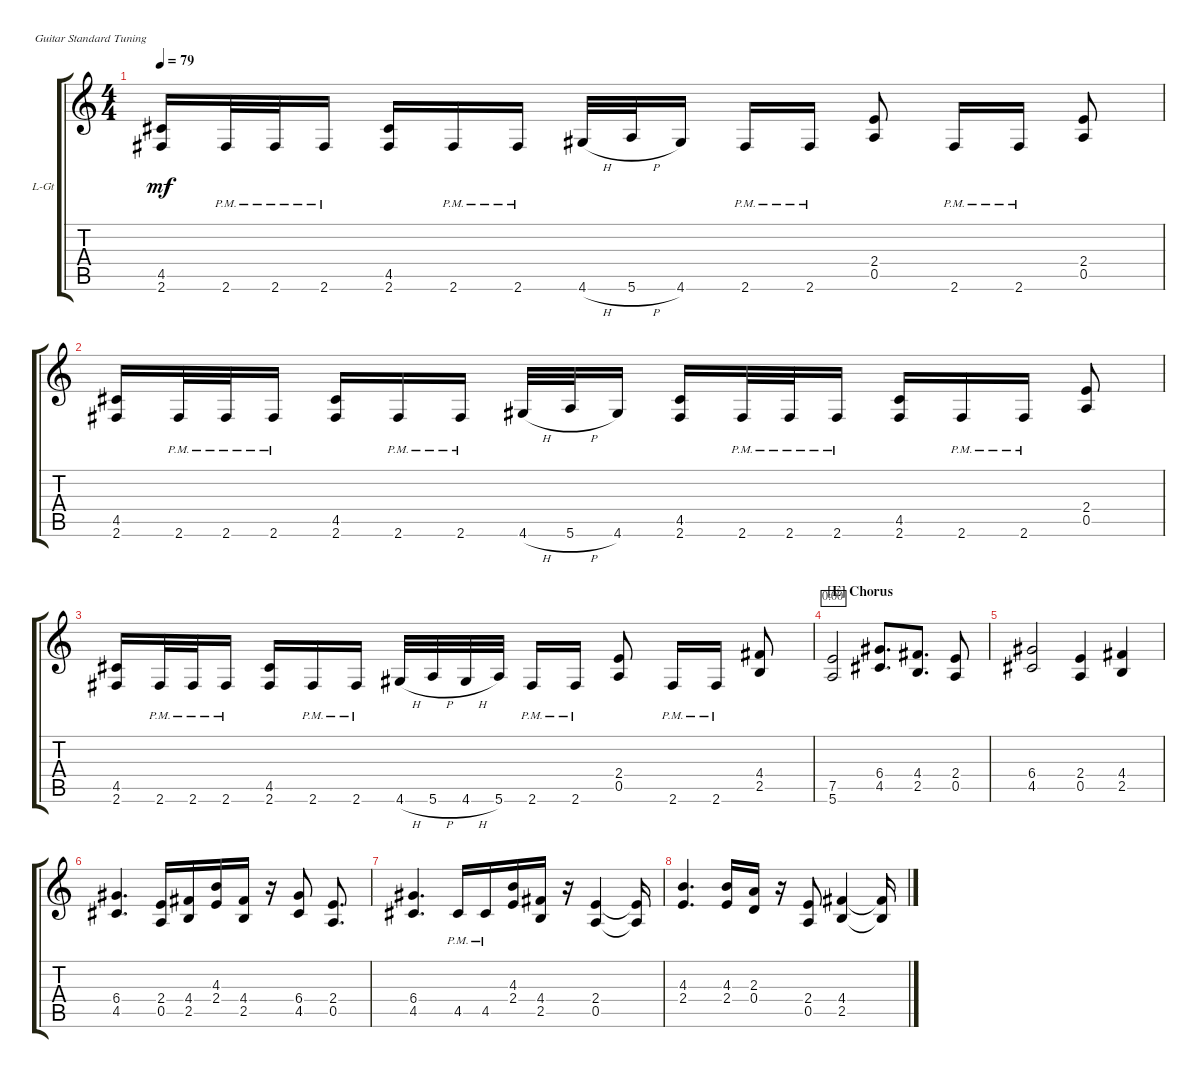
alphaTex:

\defaultSystemsLayout 4
\bracketExtendMode groupsimilarinstruments
\firstSystemTrackNameOrientation horizontal
\otherSystemsTrackNameOrientation horizontal
\track ("Lead Guitar" "L-Gt") {instrument distortionguitar}
\staff {score tabs}
\tuning (E4 B3 G3 D3 A2 E2)
\ts (4 4)
\tempo 79
\clef g2
\ks c
(4.5 2.6).16{dy mf beam merge} 2.6{pm}.32 2.6{pm}.32 2.6{pm}.16{beam split} (4.5 2.6).16{beam merge} 2.6{pm}.16 2.6{pm}.16{beam split} 4.6{h}.32{beam merge} 5.6{h}.32{beam merge} 4.6.16 2.6{pm}.16{beam merge} 2.6{pm}.16{beam split} (0.5 2.4).8{beam split} 2.6{pm}.16 2.6{pm}.16{beam split} (0.5 2.4).8{beam split} |
(4.5 2.6).16{beam merge} 2.6{pm}.32 2.6{pm}.32 2.6{pm}.16{beam split} (4.5 2.6).16{beam merge} 2.6{pm}.16 2.6{pm}.16{beam split} 4.6{h}.32{beam merge} 5.6{h}.32{beam merge} 4.6.16 (4.5 2.6).16{beam merge} 2.6{pm}.32 2.6{pm}.32 2.6{pm}.16{beam split} (4.5 2.6).16{beam merge} 2.6{pm}.16 2.6{pm}.16{beam split} (0.5 2.4).8{beam split} |
(4.5 2.6).16{beam merge} 2.6{pm}.32 2.6{pm}.32 2.6{pm}.16{beam split} (4.5 2.6).16{beam merge} 2.6{pm}.16 2.6{pm}.16{beam split} 4.6{h}.32{beam merge} 5.6{h}.32{beam merge} 4.6{h}.32{beam merge} 5.6.32 2.6{pm}.16{beam merge} 2.6{pm}.16{beam split} (0.5 2.4).8{beam split} 2.6{pm}.16 2.6{pm}.16{beam split} (2.5 4.4).8{beam split} |
\section ("E" "Chorus")
(5.6 7.5).2{timer} (4.5 6.4).8{d} (2.5 4.4).8{d} (0.5 2.4).8 |
(4.5 6.4).2 (0.5 2.4).4 (2.5 4.4).4 |
(4.5 6.4).4{d} (0.5 2.4).16{beam merge} (4.4 2.5).16{beam merge} (2.4 4.3).16{beam merge} (2.5 4.4).16{beam split} r.16 (4.5 6.4).8 (0.5 2.4).8{d} |
(4.5 6.4).4{d} 4.5{pm}.16 4.5{pm}.16{beam merge} (2.4 4.3).16 (2.5 4.4).16 r.16 (0.5 2.4).4 (0.5{t} 2.4{t}).16 |
(2.4 4.3).4{d} (2.4 4.3).16 (0.4 2.3).16 r.16 (0.5 2.4).8 (2.5 4.4).4 (2.5{t} 4.4{t}).16
